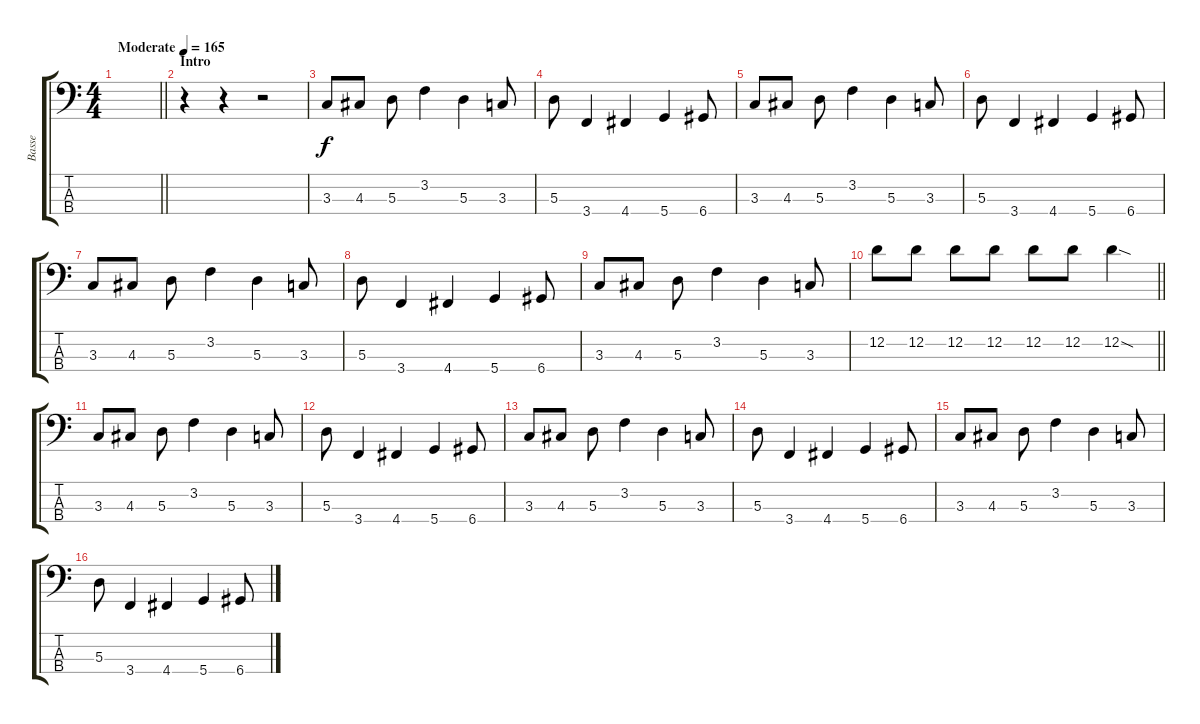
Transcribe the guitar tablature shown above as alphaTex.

\track ("Basse" "Basse") {instrument electricbassfinger}
\staff {score tabs}
\tuning (G2 D2 A1 D1) {hide}
\ts (4 4)
\tempo (165 "Moderate")
\clef f4
\barLineRight lightlight
\ks c
|
\section ("" "Intro")
r.4 r.4 r.2 |
3.3.8 4.3.8 5.3.8 3.2.4 5.3.4 3.3.8 |
5.3.8 3.4.4 4.4.4 5.4.4 6.4.8 |
3.3.8 4.3.8 5.3.8 3.2.4 5.3.4 3.3.8 |
5.3.8 3.4.4 4.4.4 5.4.4 6.4.8 |
3.3.8 4.3.8 5.3.8 3.2.4 5.3.4 3.3.8 |
5.3.8 3.4.4 4.4.4 5.4.4 6.4.8 |
3.3.8 4.3.8 5.3.8 3.2.4 5.3.4 3.3.8 |
\barLineRight lightlight
12.2.8 12.2.8 12.2.8 12.2.8 12.2.8 12.2.8 12.2{sod}.4 |
3.3.8 4.3.8 5.3.8 3.2.4 5.3.4 3.3.8 |
5.3.8 3.4.4 4.4.4 5.4.4 6.4.8 |
3.3.8 4.3.8 5.3.8 3.2.4 5.3.4 3.3.8 |
5.3.8 3.4.4 4.4.4 5.4.4 6.4.8 |
3.3.8 4.3.8 5.3.8 3.2.4 5.3.4 3.3.8 |
5.3.8 3.4.4 4.4.4 5.4.4 6.4.8
